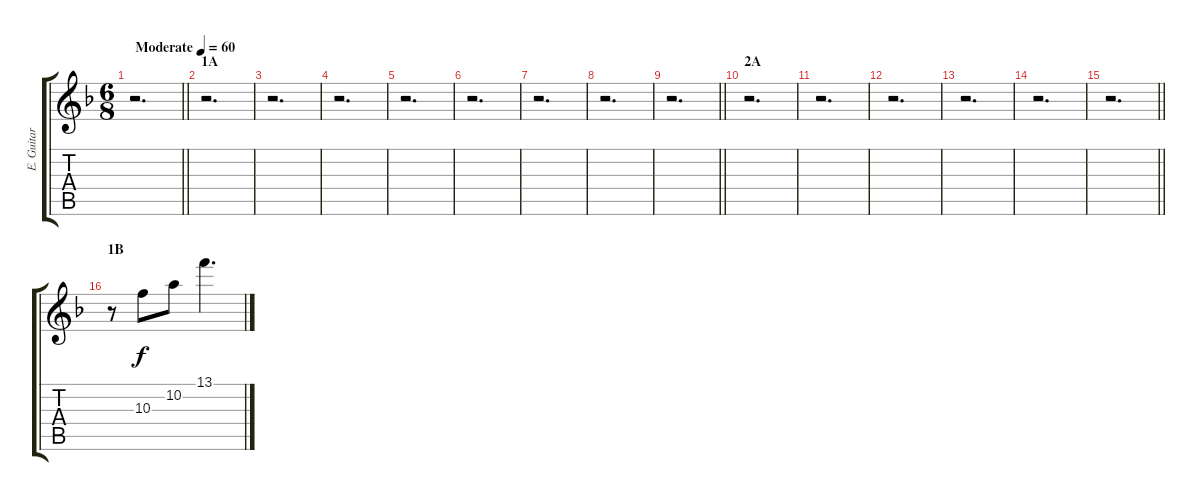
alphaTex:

\track ("E. Guitar I" "E. Guitar ") {instrument overdrivenguitar}
\staff {score tabs}
\tuning (E4 B3 G3 D3 A2 E2) {hide}
\ts (6 8)
\tempo (60 "Moderate")
\clef g2
\barLineRight lightlight
\ks f
r.2{d dy f instrument overdrivenguitar} |
\section ("" "1A")
r.2{d} |
r.2{d} |
r.2{d} |
r.2{d} |
r.2{d} |
r.2{d} |
r.2{d} |
\barLineRight lightlight
r.2{d} |
\section ("" "2A")
r.2{d} |
r.2{d} |
r.2{d} |
r.2{d} |
r.2{d} |
\barLineRight lightlight
r.2{d} |
\section ("" "1B")
r.8 10.3.8 10.2.8 13.1.4{d}
